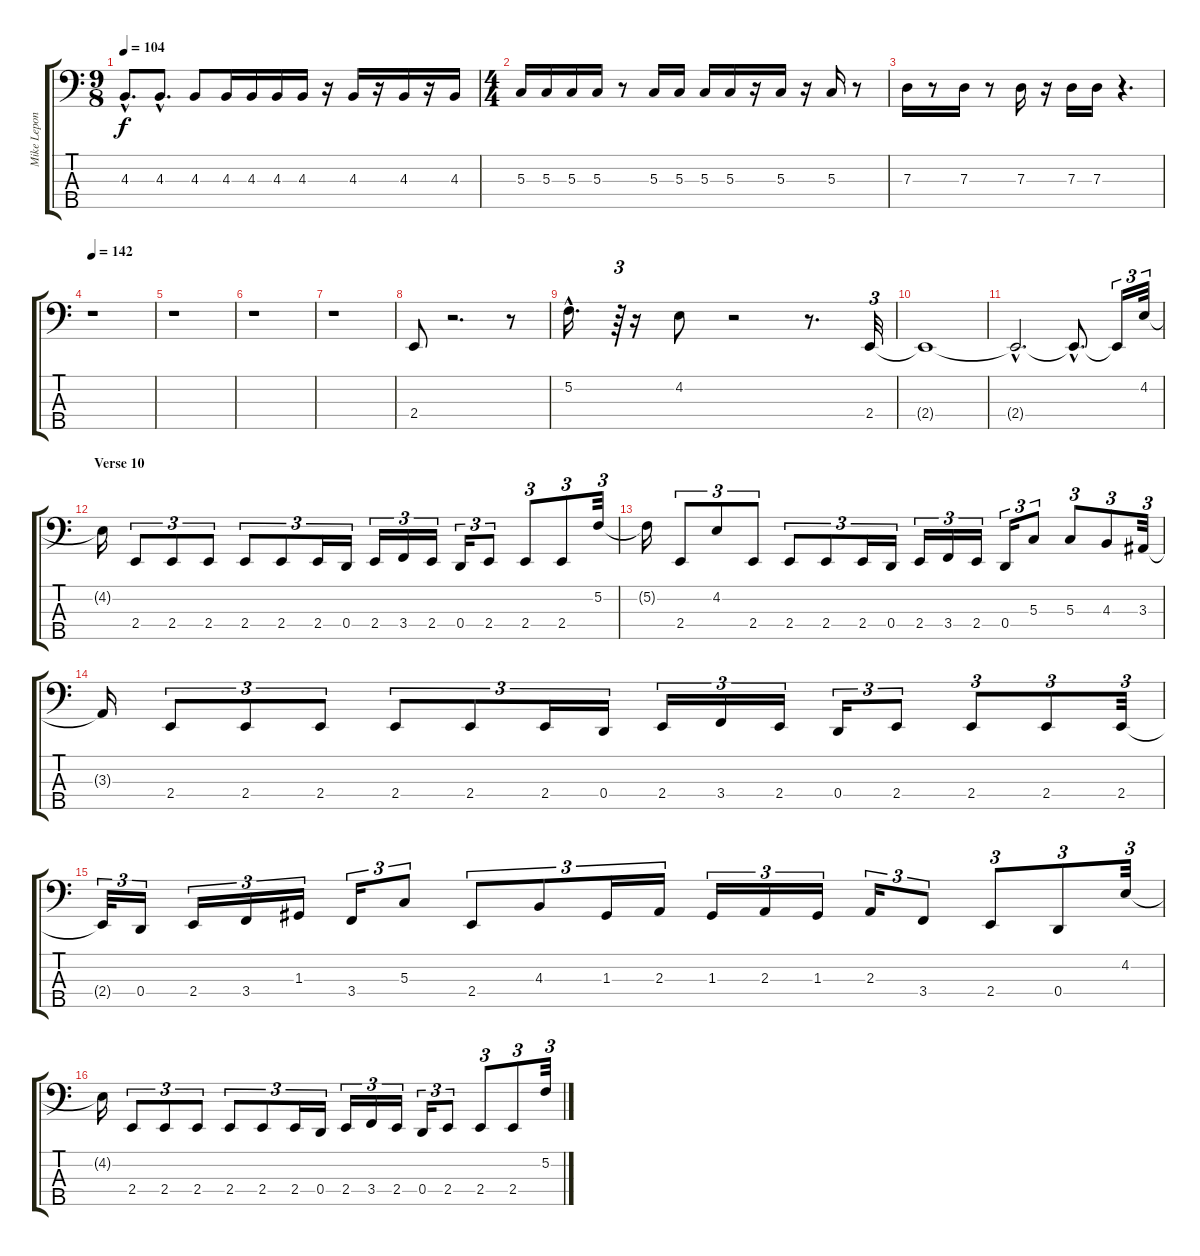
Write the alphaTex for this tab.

\track ("Mike Lepond" "Mike Lepon") {instrument electricbasspick}
\staff {score tabs}
\tuning (F2 C2 G1 D1 A0) {hide}
\ts (9 8)
\tempo 104
\clef f4
\ks c
4.3{hac}.8{d dy f} 4.3{hac}.8{d} 4.3.8 4.3.16 4.3.16 4.3.16 4.3.16 r.16 4.3.16 r.16 4.3.16 r.16 4.3.16 |
\ts (4 4)
5.3.16 5.3.16 5.3.16 5.3.16 r.8 5.3.16 5.3.16 5.3.16 5.3.16 r.16 5.3.16 r.16 5.3.16 r.8 |
7.3.16 r.8 7.3.16 r.8 7.3.16 r.16 7.3.16 7.3.16 r.4{d} |
\tempo 142
r.1 |
r.1 |
r.1 |
r.1 |
2.4.8 r.2{d} r.8 |
5.2{hac}.16{d} r.64{tu (3 2)} r.16 4.2.8 r.2 r.8{d} 2.4.32{tu (3 2)} |
2.4{t}.1 |
2.4{hac t}.2{d} 2.4{hac t}.8{d} 2.4{t}.16{tu (3 2)} 4.2.32{tu (3 2)} |
\section ("" "Verse 10")
4.2{t}.16 2.4.8{tu (3 2)} 2.4.8{tu (3 2)} 2.4.8{tu (3 2)} 2.4.8{tu (3 2)} 2.4.8{tu (3 2)} 2.4.16{tu (3 2)} 0.4.16{tu (3 2)} 2.4.16{tu (3 2)} 3.4.16{tu (3 2)} 2.4.16{tu (3 2)} 0.4.16{tu (3 2)} 2.4.8{tu (3 2)} 2.4.8{tu (3 2)} 2.4.8{tu (3 2)} 5.2.32{tu (3 2)} |
5.2{t}.16 2.4.8{tu (3 2)} 4.2.8{tu (3 2)} 2.4.8{tu (3 2)} 2.4.8{tu (3 2)} 2.4.8{tu (3 2)} 2.4.16{tu (3 2)} 0.4.16{tu (3 2)} 2.4.16{tu (3 2)} 3.4.16{tu (3 2)} 2.4.16{tu (3 2)} 0.4.16{tu (3 2)} 5.3.8{tu (3 2)} 5.3.8{tu (3 2)} 4.3.8{tu (3 2)} 3.3.32{tu (3 2)} |
3.3{t}.16 2.4.8{tu (3 2)} 2.4.8{tu (3 2)} 2.4.8{tu (3 2)} 2.4.8{tu (3 2)} 2.4.8{tu (3 2)} 2.4.16{tu (3 2)} 0.4.16{tu (3 2)} 2.4.16{tu (3 2)} 3.4.16{tu (3 2)} 2.4.16{tu (3 2)} 0.4.16{tu (3 2)} 2.4.8{tu (3 2)} 2.4.8{tu (3 2)} 2.4.8{tu (3 2)} 2.4.32{tu (3 2)} |
2.4{t}.32{tu (3 2)} 0.4.16{tu (3 2)} 2.4.16{tu (3 2)} 3.4.16{tu (3 2)} 1.3.16{tu (3 2)} 3.4.16{tu (3 2)} 5.3.8{tu (3 2)} 2.4.8{tu (3 2)} 4.3.8{tu (3 2)} 1.3.16{tu (3 2)} 2.3.16{tu (3 2)} 1.3.16{tu (3 2)} 2.3.16{tu (3 2)} 1.3.16{tu (3 2)} 2.3.16{tu (3 2)} 3.4.8{tu (3 2)} 2.4.8{tu (3 2)} 0.4.8{tu (3 2)} 4.2.32{tu (3 2)} |
4.2{t}.16 2.4.8{tu (3 2)} 2.4.8{tu (3 2)} 2.4.8{tu (3 2)} 2.4.8{tu (3 2)} 2.4.8{tu (3 2)} 2.4.16{tu (3 2)} 0.4.16{tu (3 2)} 2.4.16{tu (3 2)} 3.4.16{tu (3 2)} 2.4.16{tu (3 2)} 0.4.16{tu (3 2)} 2.4.8{tu (3 2)} 2.4.8{tu (3 2)} 2.4.8{tu (3 2)} 5.2.32{tu (3 2)}
